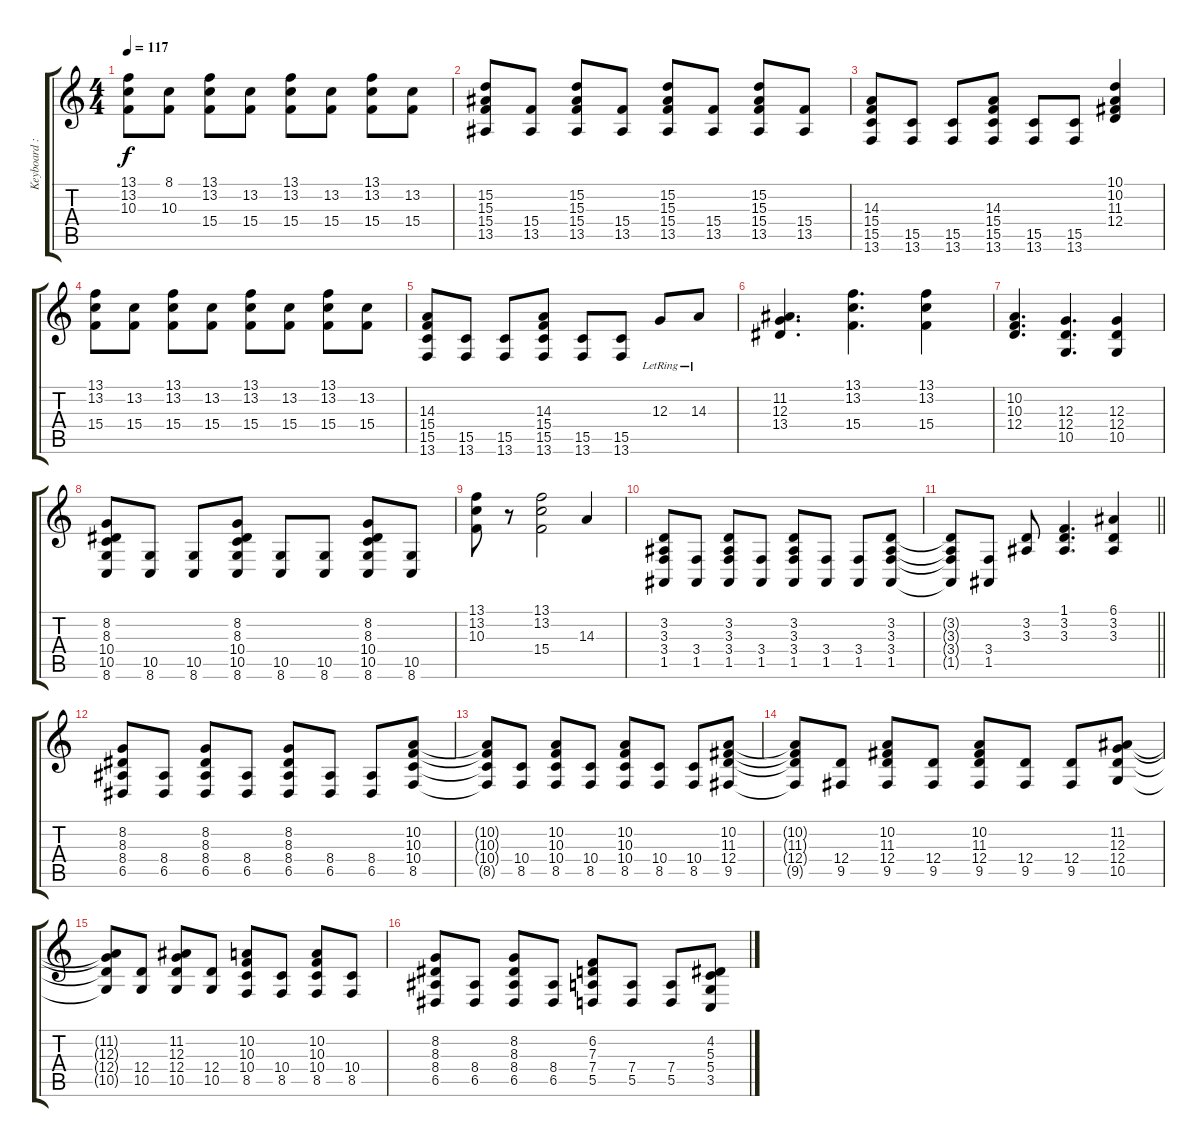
\track ("Keyboard : Kotobuki Tsumugi - Chan" "Keyboard :") {instrument brightacousticpiano}
\staff {score tabs}
\tuning (E4 B3 G3 D3 A2 E2) {hide}
\ts (4 4)
\tempo 117
\clef g2
\ks c
(13.1 13.2 10.3).8{dy f} (8.1 10.3).8 (13.1 13.2 15.4).8 (13.2 15.4).8 (13.1 13.2 15.4).8 (13.2 15.4).8 (13.1 13.2 15.4).8 (13.2 15.4).8 |
(15.2 15.3 15.4 13.5).8 (15.4 13.5).8 (15.2 15.3 15.4 13.5).8 (15.4 13.5).8 (15.2 15.3 15.4 13.5).8 (15.4 13.5).8 (15.2 15.3 15.4 13.5).8 (15.4 13.5).8 |
(14.3 15.4 15.5 13.6).8 (15.5 13.6).8 (15.5 13.6).8 (14.3 15.4 15.5 13.6).8 (15.5 13.6).8 (15.5 13.6).8 (10.1 10.2 11.3 12.4).4 |
(13.1 13.2 15.4).8 (13.2 15.4).8 (13.1 13.2 15.4).8 (13.2 15.4).8 (13.1 13.2 15.4).8 (13.2 15.4).8 (13.1 13.2 15.4).8 (13.2 15.4).8 |
(14.3 15.4 15.5 13.6).8 (15.5 13.6).8 (15.5 13.6).8 (14.3 15.4 15.5 13.6).8 (15.5 13.6).8 (15.5 13.6).8 12.3{lr}.8 14.3{lr}.8 |
(11.2 12.3 13.4).4{d} (13.1 13.2 15.4).4{d} (13.1 13.2 15.4).4 |
(10.2 10.3 12.4).4{d} (12.3 12.4 10.5).4{d} (12.3 12.4 10.5).4 |
(8.2 8.3 10.4 10.5 8.6).8 (10.5 8.6).8 (10.5 8.6).8 (8.2 8.3 10.4 10.5 8.6).8 (10.5 8.6).8 (10.5 8.6).8 (8.2 8.3 10.4 10.5 8.6).8 (10.5 8.6).8 |
(13.1 13.2 10.3).8 r.8 (13.1 13.2 15.4).2 14.3.4 |
(3.2 3.3 3.4 1.5).8 (3.4 1.5).8 (3.2 3.3 3.4 1.5).8 (3.4 1.5).8 (3.2 3.3 3.4 1.5).8 (3.4 1.5).8 (3.4 1.5).8 (3.2 3.3 3.4 1.5).8 |
\barLineRight lightlight
(3.2{t} 3.3{t} 3.4{t} 1.5{t}).8 (3.4 1.5).8 (3.2 3.3).8 (1.1 3.2 3.3).4{d} (6.1 3.2 3.3).4 |
(8.2 8.3 8.4 6.5).8 (8.4 6.5).8 (8.2 8.3 8.4 6.5).8 (8.4 6.5).8 (8.2 8.3 8.4 6.5).8 (8.4 6.5).8 (8.4 6.5).8 (10.2 10.3 10.4 8.5).8 |
(10.2{t} 10.3{t} 10.4{t} 8.5{t}).8 (10.4 8.5).8 (10.2 10.3 10.4 8.5).8 (10.4 8.5).8 (10.2 10.3 10.4 8.5).8 (10.4 8.5).8 (10.4 8.5).8 (10.2 11.3 12.4 9.5).8 |
(10.2{t} 11.3{t} 12.4{t} 9.5{t}).8 (12.4 9.5).8 (10.2 11.3 12.4 9.5).8 (12.4 9.5).8 (10.2 11.3 12.4 9.5).8 (12.4 9.5).8 (12.4 9.5).8 (11.2 12.3 12.4 10.5).8 |
(11.2{t} 12.3{t} 12.4{t} 10.5{t}).8 (12.4 10.5).8 (11.2 12.3 12.4 10.5).8 (12.4 10.5).8 (10.2 10.3 10.4 8.5).8 (10.4 8.5).8 (10.2 10.3 10.4 8.5).8 (10.4 8.5).8 |
(8.2 8.3 8.4 6.5).8 (8.4 6.5).8 (8.2 8.3 8.4 6.5).8 (8.4 6.5).8 (6.2 7.3 7.4 5.5).8 (7.4 5.5).8 (7.4 5.5).8 (4.2 5.3 5.4 3.5).8
